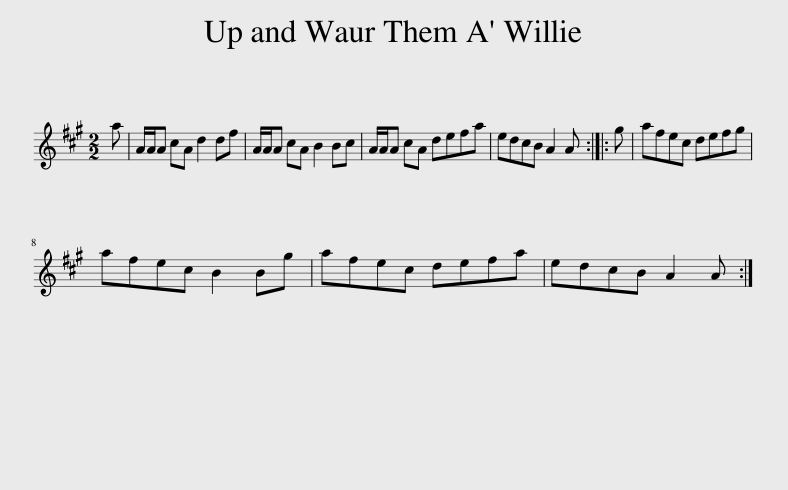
X:1
L:1/8
M:2/2
I:linebreak $
K:A
V:1 treble
V:1
 a | A/A/A cA d2 df | A/A/A cA B2 Bc | A/A/A cA defa | edcB A2 A :: %5
 g | afec defg |$ afec B2 Bg | afec defa | edcB A2 A :| %10
